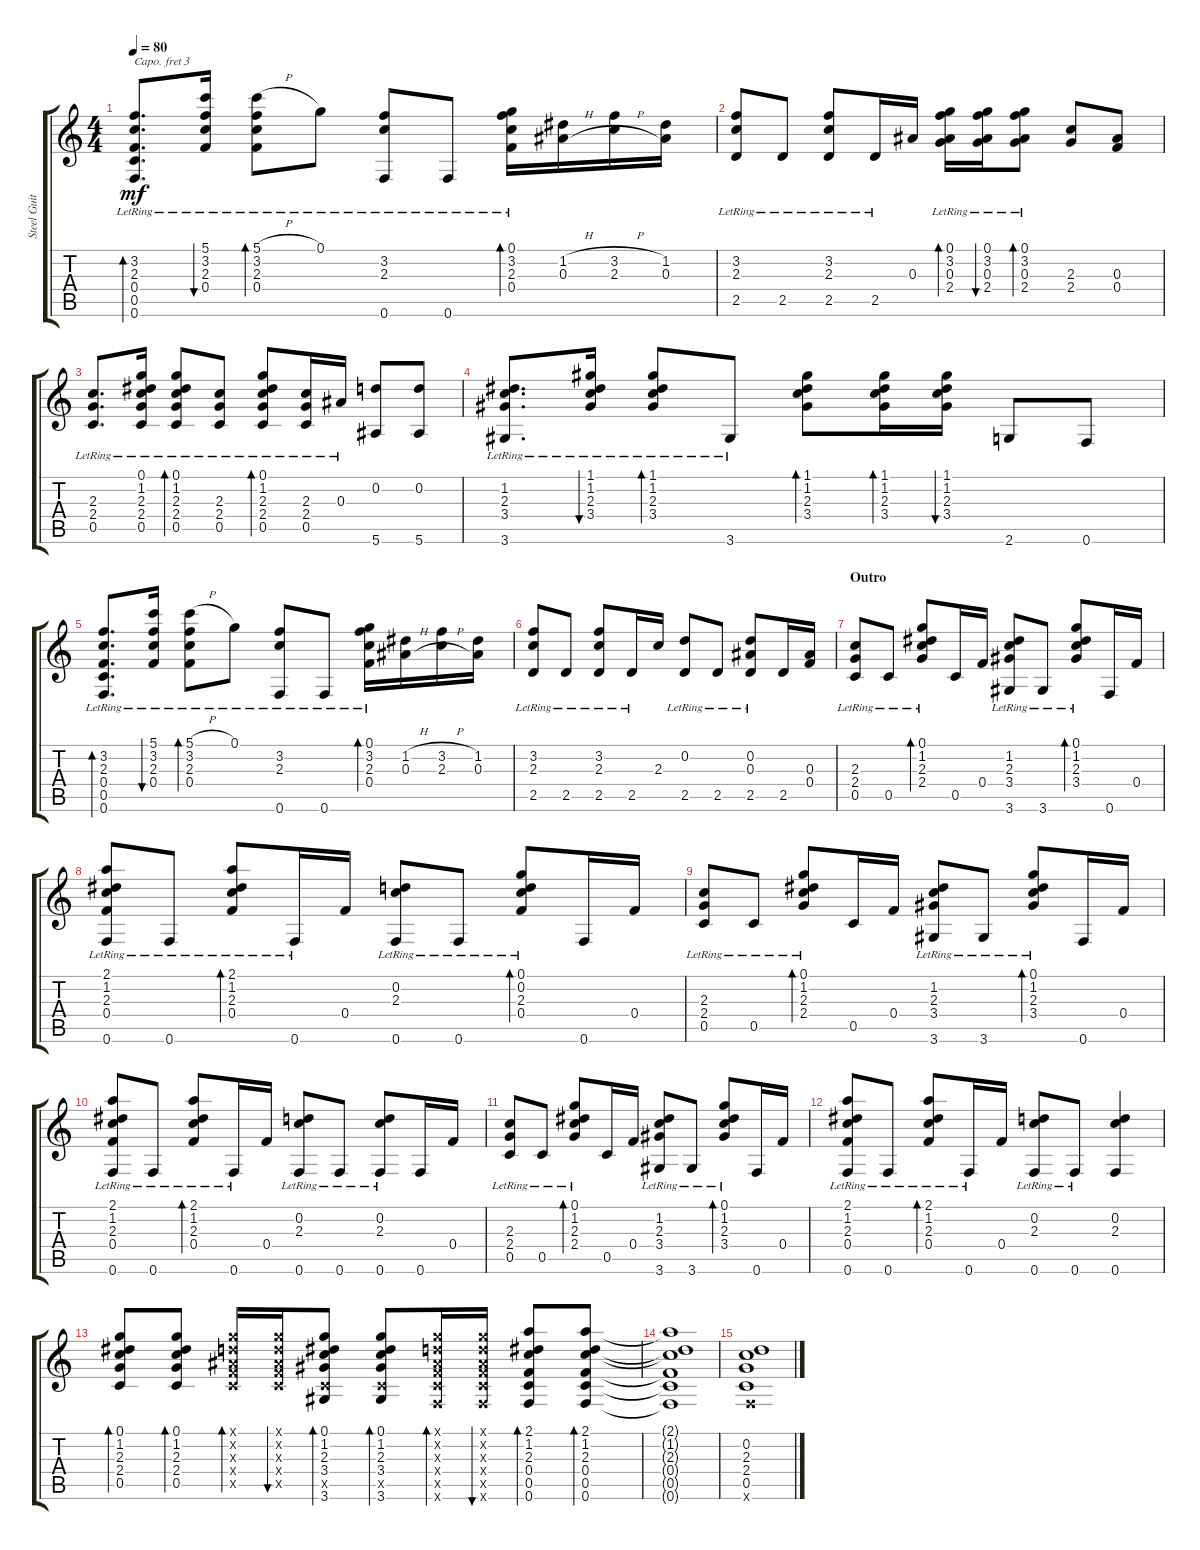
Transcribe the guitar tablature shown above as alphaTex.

\track ("Steel Guitar" "Steel Guit") {instrument acousticguitarsteel}
\staff {score tabs}
\capo 3
\tuning (E4 B3 G3 D3 A2 D2) {hide}
\ts (4 4)
\tempo 80
\clef g2
\ks c
(3.2{lr} 2.3{lr} 0.4{lr} 0.5{lr} 0.6{lr}).8{d bd 30 dy mf} (5.1{lr} 3.2{lr} 2.3{lr} 0.4{lr}).16{bu 30} (5.1{h lr} 3.2{lr} 2.3{lr} 0.4{lr}).8{bd 30} 0.1{lr}.8 (3.2{lr} 2.3{lr} 0.6{lr}).8 0.6{lr}.8 (0.1{lr} 3.2{lr} 2.3{lr} 0.4{lr}).16{bd 30} (1.2{h} 0.3{h}).16 (3.2{h} 2.3{h}).16 (1.2 0.3).16 |
(3.2{lr} 2.3{lr} 2.5{lr}).8 2.5{lr}.8 (3.2{lr} 2.3{lr} 2.5{lr}).8 2.5{lr}.16 0.3.16 (0.1{lr} 3.2{lr} 0.3 2.4{lr}).16{bd 30} (0.1{lr} 3.2{lr} 0.3 2.4{lr}).16{bu 30} (0.1{lr} 3.2 0.3 2.4{lr}).8{bd 30} (2.3 2.4).8 (0.3 0.4).8 |
(2.3{lr} 2.4{lr} 0.5{lr}).8{d} (0.1{lr} 1.2{lr} 2.3{lr} 2.4{lr} 0.5{lr}).16 (0.1{lr} 1.2{lr} 2.3{lr} 2.4{lr} 0.5{lr}).8{bd 30} (2.3{lr} 2.4{lr} 0.5{lr}).8 (0.1{lr} 1.2{lr} 2.3{lr} 2.4{lr} 0.5{lr}).8{bd 30} (2.3{lr} 2.4{lr} 0.5{lr}).16 0.3{lr}.16 (0.2 5.6).8 (0.2 5.6).8 |
(1.2{lr} 2.3{lr} 3.4{lr} 3.6{lr}).8{d} (1.1{lr} 1.2{lr} 2.3{lr} 3.4{lr}).16{bu 30} (1.1{lr} 1.2{lr} 2.3{lr} 3.4{lr}).8{bd 30} 3.6{lr}.8 (1.1 1.2 2.3 3.4).8{bd 30} (1.1 1.2 2.3 3.4).16{bd 30} (1.1 1.2 2.3 3.4).16{bu 30} 2.6.8 0.6.8 |
(3.2{lr} 2.3{lr} 0.4{lr} 0.5{lr} 0.6{lr}).8{d bd 30} (5.1{lr} 3.2{lr} 2.3{lr} 0.4{lr}).16{bu 30} (5.1{h lr} 3.2{lr} 2.3{lr} 0.4{lr}).8{bd 30} 0.1{lr}.8 (3.2{lr} 2.3{lr} 0.6{lr}).8 0.6{lr}.8 (0.1{lr} 3.2{lr} 2.3{lr} 0.4{lr}).16{bd 30} (1.2{h} 0.3{h}).16 (3.2{h} 2.3{h}).16 (1.2 0.3).16 |
(3.2{lr} 2.3{lr} 2.5{lr}).8 2.5{lr}.8 (3.2{lr} 2.3{lr} 2.5{lr}).8 2.5{lr}.16 2.3.16 (0.2{lr} 2.5{lr}).8 2.5{lr}.8 (0.2{lr} 0.3{lr} 2.5{lr}).8 2.5.16 (0.3 0.4).16 |
\section ("" "Outro")
(2.3{lr} 2.4{lr} 0.5).8 0.5{lr}.8 (0.1{lr} 1.2{lr} 2.3{lr} 2.4{lr}).8{bd 30} 0.5.16 0.4.16 (1.2{lr} 2.3{lr} 3.4{lr} 3.6{lr}).8 3.6{lr}.8 (0.1 1.2{lr} 2.3{lr} 3.4{lr}).8{bd 30} 0.6.16 0.4.16 |
(2.1{lr} 1.2{lr} 2.3{lr} 0.4{lr} 0.6{lr}).8 0.6{lr}.8 (2.1{lr} 1.2{lr} 2.3{lr} 0.4{lr}).8{bd 30} 0.6{lr}.16 0.4.16 (0.2{lr} 2.3{lr} 0.6{lr}).8 0.6{lr}.8 (0.1{lr} 0.2{lr} 2.3{lr} 0.4{lr}).8{bd 30} 0.6.16 0.4.16 |
(2.3{lr} 2.4{lr} 0.5).8 0.5{lr}.8 (0.1{lr} 1.2{lr} 2.3{lr} 2.4{lr}).8{bd 30} 0.5.16 0.4.16 (1.2{lr} 2.3{lr} 3.4{lr} 3.6{lr}).8 3.6{lr}.8 (0.1 1.2{lr} 2.3{lr} 3.4{lr}).8{bd 30} 0.6.16 0.4.16 |
(2.1{lr} 1.2{lr} 2.3{lr} 0.4{lr} 0.6{lr}).8 0.6{lr}.8 (2.1{lr} 1.2{lr} 2.3{lr} 0.4{lr}).8{bd 30} 0.6{lr}.16 0.4.16 (0.2{lr} 2.3{lr} 0.6{lr}).8 0.6{lr}.8 (0.2{lr} 2.3{lr} 0.6{lr}).8 0.6.16 0.4.16 |
(2.3{lr} 2.4{lr} 0.5).8 0.5{lr}.8 (0.1{lr} 1.2{lr} 2.3{lr} 2.4{lr}).8{bd 30} 0.5.16 0.4.16 (1.2{lr} 2.3{lr} 3.4{lr} 3.6{lr}).8 3.6{lr}.8 (0.1 1.2{lr} 2.3{lr} 3.4{lr}).8{bd 30} 0.6.16 0.4.16 |
(2.1{lr} 1.2{lr} 2.3{lr} 0.4{lr} 0.6{lr}).8 0.6{lr}.8 (2.1{lr} 1.2{lr} 2.3{lr} 0.4{lr}).8{bd 30} 0.6{lr}.16 0.4.16 (0.2{lr} 2.3{lr} 0.6{lr}).8 0.6{lr}.8 (0.2 2.3 0.6).4 |
(0.1 1.2 2.3 2.4 0.5).8{bd 30} (0.1 1.2 2.3 2.4 0.5).8{bd 30} (0.1{x} 0.2{x} 0.3{x} 0.4{x} 0.5{x}).16{bd 30} (0.1{x} 0.2{x} 0.3{x} 0.4{x} 0.5{x}).16{bu 30} (0.1 1.2 2.3 3.4 0.5{x} 3.6).8{bd 30} (0.1 1.2 2.3 3.4 0.5{x} 3.6).8{bd 30} (0.1{x} 0.2{x} 0.3{x} 0.4{x} 0.5{x} 0.6{x}).16{bd 30} (0.1{x} 0.2{x} 0.3{x} 0.4{x} 0.5{x} 0.6{x}).16{bu 30} (2.1 1.2 2.3 0.4 0.5 0.6).8{bd 30} (2.1 1.2 2.3 0.4 0.5 0.6).8{bd 30} |
(2.1{t} 1.2{t} 2.3{t} 0.4{t} 0.5{t} 0.6{t}).1 |
(0.2 2.3 2.4 0.5 0.6{x}).1
